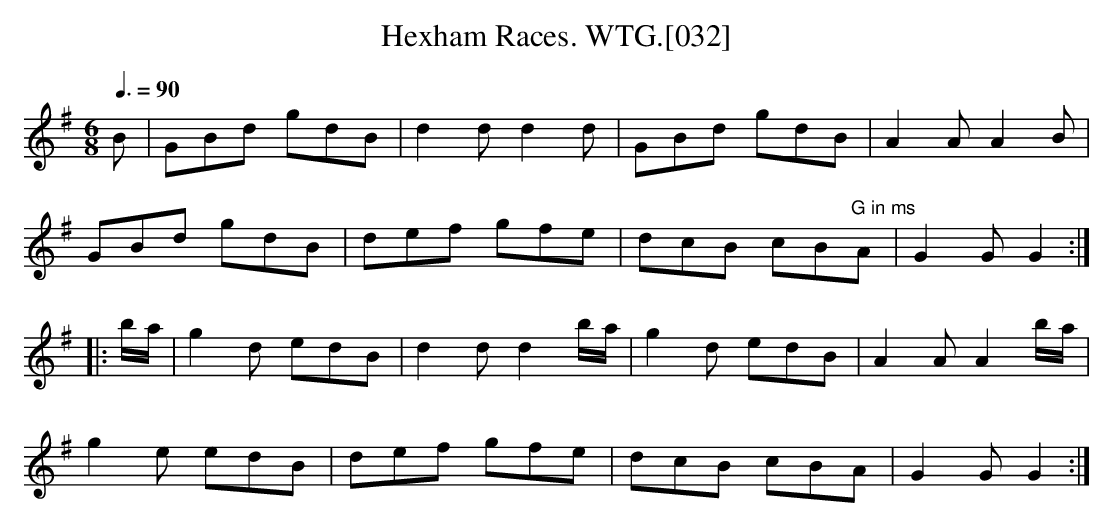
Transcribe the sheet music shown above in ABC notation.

X:1
T:Hexham Races. WTG.[032]
M:6/8
L:1/8
Q:3/8=90
K:G
B | GBd gdB | d2d d2d | GBd gdB | A2A A2B |
GBd gdB | def gfe | dcB cB"^G in ms"A | G2G G2:|
|:b/a/ | g2d edB | d2d d2 b/a/ | g2d edB | A2A A2 b/a/ |
g2e edB | def gfe | dcB cBA | G2G G2:|
